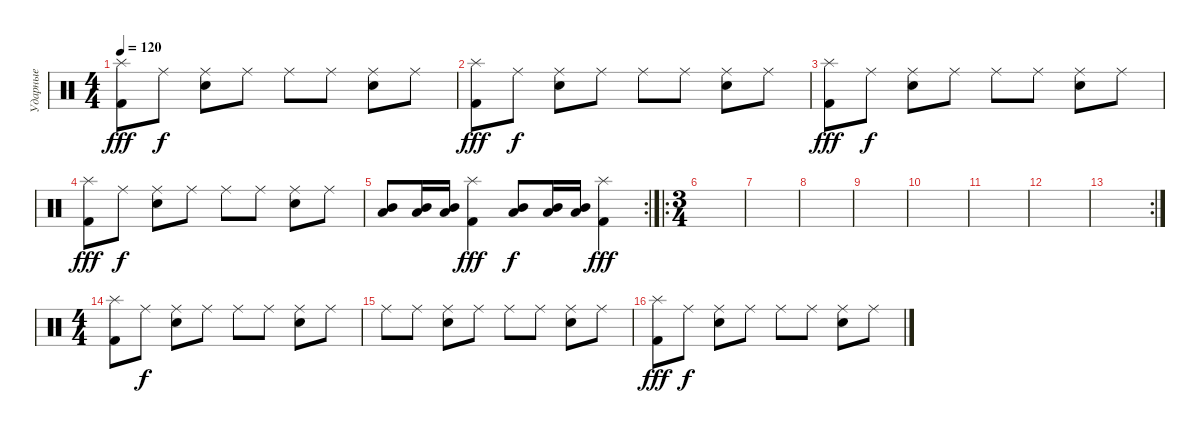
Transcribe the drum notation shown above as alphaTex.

\track ("Ударные" "Ударные") {instrument percussion}
\staff {score}
\articulation defaults
\ts (4 4)
\tempo 120
\clef neutral
\ks c
("Kick (hit) 2" "Splash (hit)").8{dy fff} "Ride (middle)".8{dy f} ("Ride (middle)" "Electric Snare (hit)").8 "Ride (middle)".8 "Ride (middle)".8 "Ride (middle)".8 ("Ride (middle)" "Electric Snare (hit)").8 "Ride (middle)".8 |
("Kick (hit) 2" "Splash (hit)").8{dy fff} "Ride (middle)".8{dy f} ("Ride (middle)" "Electric Snare (hit)").8 "Ride (middle)".8 "Ride (middle)".8 "Ride (middle)".8 ("Ride (middle)" "Electric Snare (hit)").8 "Ride (middle)".8 |
("Kick (hit) 2" "Splash (hit)").8{dy fff} "Ride (middle)".8{dy f} ("Ride (middle)" "Electric Snare (hit)").8 "Ride (middle)".8 "Ride (middle)".8 "Ride (middle)".8 ("Ride (middle)" "Electric Snare (hit)").8 "Ride (middle)".8 |
("Kick (hit) 2" "Splash (hit)").8{dy fff} "Ride (middle)".8{dy f} ("Ride (middle)" "Electric Snare (hit)").8 "Ride (middle)".8 "Ride (middle)".8 "Ride (middle)".8 ("Ride (middle)" "Electric Snare (hit)").8 "Ride (middle)".8 |
\rc 2
("Low Tom (hit)" "Mid Tom (hit)").8 ("Mid Tom (hit)" "Low Tom (hit)").16 ("Mid Tom (hit)" "Low Tom (hit)").16 ("Kick (hit) 2" "Splash (hit)").4{dy fff} ("Low Tom (hit)" "Mid Tom (hit)").8{dy f} ("Mid Tom (hit)" "Low Tom (hit)").16 ("Low Tom (hit)" "Mid Tom (hit)").16 ("Kick (hit) 2" "Splash (hit)").4{dy fff} |
\ro
\ts (3 4)
|
|
|
|
|
|
|
\rc 2
|
\ts (4 4)
("Kick (hit) 2" "Splash (hit)").8 "Ride (middle)".8{dy f} ("Ride (middle)" "Electric Snare (hit)").8 "Ride (middle)".8 "Ride (middle)".8 "Ride (middle)".8 ("Ride (middle)" "Electric Snare (hit)").8 "Ride (middle)".8 |
"Ride (middle)".8 "Ride (middle)".8 ("Ride (middle)" "Electric Snare (hit)").8 "Ride (middle)".8 "Ride (middle)".8 "Ride (middle)".8 ("Ride (middle)" "Electric Snare (hit)").8 "Ride (middle)".8 |
("Kick (hit) 2" "Splash (hit)").8{dy fff} "Ride (middle)".8{dy f} ("Ride (middle)" "Electric Snare (hit)").8 "Ride (middle)".8 "Ride (middle)".8 "Ride (middle)".8 ("Ride (middle)" "Electric Snare (hit)").8 "Ride (middle)".8
